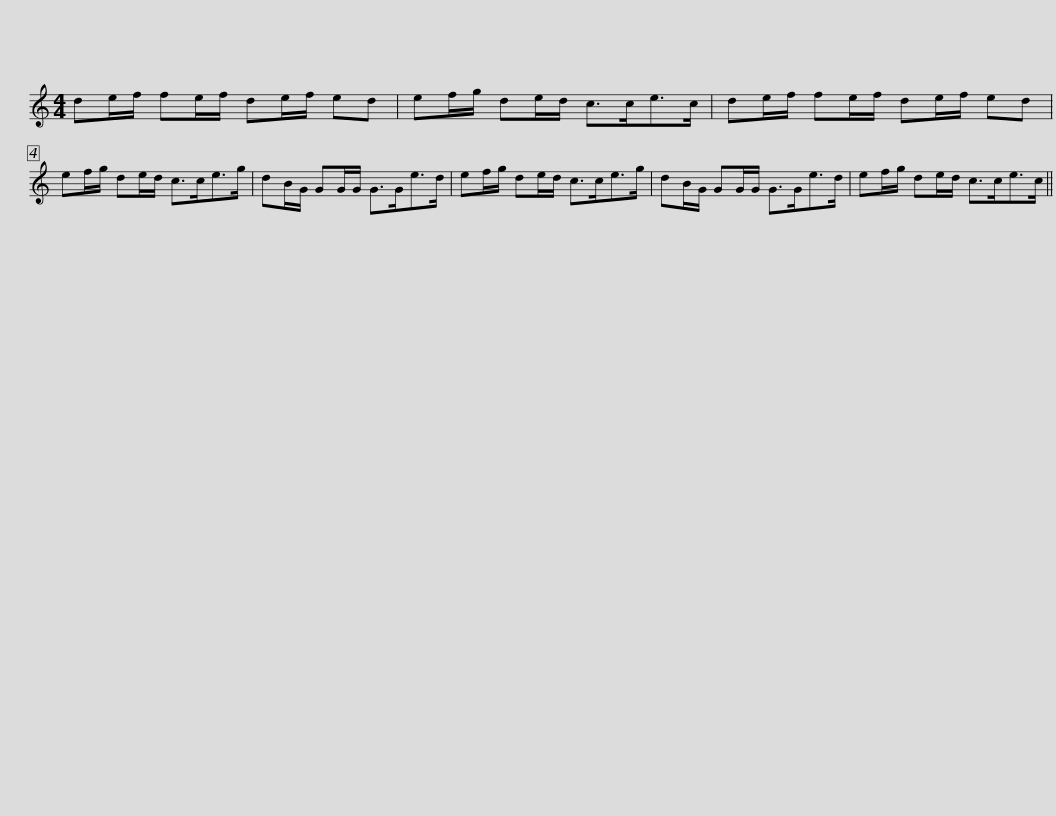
X:1
L:1/8
M:4/4
I:linebreak $
K:C
V:1 treble
V:1
 de/f/ fe/f/ de/f/ ed | ef/g/ de/d/ c>ce>c | de/f/ fe/f/ de/f/ ed | ef/g/ de/d/ c>ce>g |$ dB/G/ GG/G/ G>Ge>d | %5
 ef/g/ de/d/ c>ce>g | dB/G/ GG/G/ G>Ge>d | ef/g/ de/d/ c>ce>c || %8
